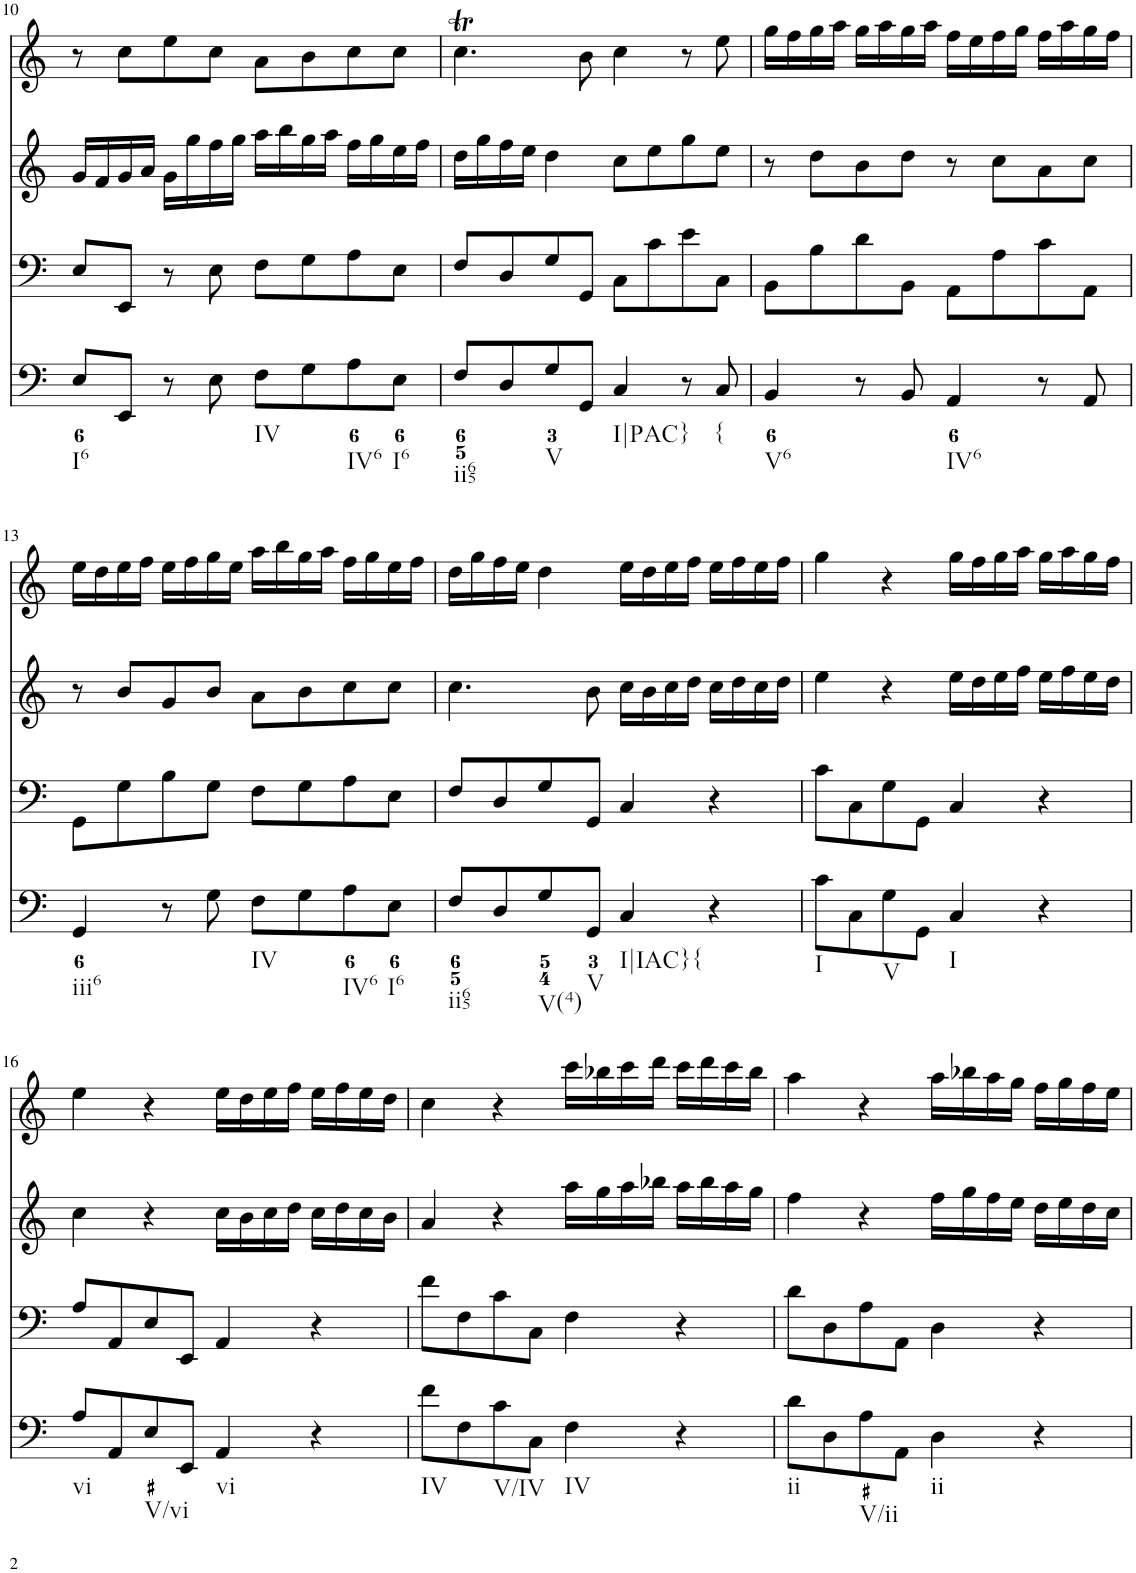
**kern	**kern	**kern	**kern
*part4	*part3	*part2	*part1
*staff4	*staff3	*staff2	*staff1
*I"Piano	*I"Piano	*I"Piano	*I"Piano
*I'Pno	*I'Pno	*I'Pno	*I'Pno
!!LO:PB:g=z
*clefF4	*clefF4	*clefG2	*clefG2
*k[]	*k[]	*k[]	*k[]
*M4/4	*M4/4	*M4/4	*M4/4
*met(c)	*met(c)	*met(c)	*met(c)
=10	=10	=10	=10
!LO:TX:b:t=I6	!	!	!
8E/L	8E/L	16g/LL	8r
.	.	16f/	.
8EE/J	8EE/J	16g/	8cc\L
.	.	16a/JJ	.
8r	8r	16g\LL	8ee\
.	.	16gg\	.
8E\	8E\	16ff\	8cc\J
.	.	16gg\JJ	.
!LO:TX:b:t=IV	!	!	!
8F\L	8F\L	16aa\LL	8a\L
.	.	16bb\	.
8G\	8G\	16gg\	8b\
.	.	16aa\JJ	.
!LO:TX:b:t=IV6	!	!	!
8A\	8A\	16ff\LL	8cc\
.	.	16gg\	.
!LO:TX:b:t=I6	!	!	!
8E\J	8E\J	16ee\	8cc\J
.	.	16ff\JJ	.
=11	=11	=11	=11
!LO:TX:b:t=ii65	!	!	!
8F/L	8F/L	16dd\LL	4.ccT\
.	.	16gg\	.
8D/	8D/	16ff\	.
.	.	16ee\JJ	.
!LO:TX:b:t=V	!	!	!
8G/	8G/	4dd\	.
8GG/J	8GG/J	.	8b\
!LO:TX:b:t=I|PAC}	!	!	!
4C/	8C\L	8cc\L	4cc\
.	8c\	8ee\	.
8r	8e\	8gg\	8r
!LO:TX:b:t={	!	!	!
8C/	8C\J	8ee\J	8ee\
=12	=12	=12	=12
!LO:TX:b:t=V6	!	!	!
4BB/	8BB\L	8r	16gg\LL
.	.	.	16ff\
.	8B\	8dd\L	16gg\
.	.	.	16aa\JJ
8r	8d\	8b\	16gg\LL
.	.	.	16aa\
8BB/	8BB\J	8dd\J	16gg\
.	.	.	16aa\JJ
!LO:TX:b:t=IV6	!	!	!
4AA/	8AA\L	8r	16ff\LL
.	.	.	16ee\
.	8A\	8cc\L	16ff\
.	.	.	16gg\JJ
8r	8c\	8a\	16ff\LL
.	.	.	16aa\
8AA/	8AA\J	8cc\J	16gg\
.	.	.	16ff\JJ
!!LO:LB:g=z
=13	=13	=13	=13
!LO:TX:b:t=iii6	!	!	!
4GG/	8GG\L	8r	16ee\LL
.	.	.	16dd\
.	8G\	8b/L	16ee\
.	.	.	16ff\JJ
8r	8B\	8g/	16ee\LL
.	.	.	16ff\
8G\	8G\J	8b/J	16gg\
.	.	.	16ee\JJ
!LO:TX:b:t=IV	!	!	!
8F\L	8F\L	8a\L	16aa\LL
.	.	.	16bb\
8G\	8G\	8b\	16gg\
.	.	.	16aa\JJ
!LO:TX:b:t=IV6	!	!	!
8A\	8A\	8cc\	16ff\LL
.	.	.	16gg\
!LO:TX:b:t=I6	!	!	!
8E\J	8E\J	8cc\J	16ee\
.	.	.	16ff\JJ
=14	=14	=14	=14
!LO:TX:b:t=ii65	!	!	!
8F/L	8F/L	4.cc\	16dd\LL
.	.	.	16gg\
8D/	8D/	.	16ff\
.	.	.	16ee\JJ
!LO:TX:b:t=V(4)	!	!	!
8G/	8G/	.	4dd\
!LO:TX:b:t=V	!	!	!
8GG/J	8GG/J	8b\	.
!LO:TX:b:t=I|IAC}{	!	!	!
4C/	4C/	16cc\LL	16ee\LL
.	.	16b\	16dd\
.	.	16cc\	16ee\
.	.	16dd\JJ	16ff\JJ
4r	4r	16cc\LL	16ee\LL
.	.	16dd\	16ff\
.	.	16cc\	16ee\
.	.	16dd\JJ	16ff\JJ
=15	=15	=15	=15
!LO:TX:b:t=I	!	!	!
8c\L	8c\L	4ee\	4gg\
8C\	8C\	.	.
!LO:TX:b:t=V	!	!	!
8G\	8G\	4r	4r
8GG\J	8GG\J	.	.
!LO:TX:b:t=I	!	!	!
4C/	4C/	16ee\LL	16gg\LL
.	.	16dd\	16ff\
.	.	16ee\	16gg\
.	.	16ff\JJ	16aa\JJ
4r	4r	16ee\LL	16gg\LL
.	.	16ff\	16aa\
.	.	16ee\	16gg\
.	.	16dd\JJ	16ff\JJ
!!LO:LB:g=z
=16	=16	=16	=16
!LO:TX:b:t=vi	!	!	!
8A/L	8A/L	4cc\	4ee\
8AA/	8AA/	.	.
!LO:TX:b:t=V/vi	!	!	!
8E/	8E/	4r	4r
8EE/J	8EE/J	.	.
!LO:TX:b:t=vi	!	!	!
4AA/	4AA/	16cc\LL	16ee\LL
.	.	16b\	16dd\
.	.	16cc\	16ee\
.	.	16dd\JJ	16ff\JJ
4r	4r	16cc\LL	16ee\LL
.	.	16dd\	16ff\
.	.	16cc\	16ee\
.	.	16b\JJ	16dd\JJ
=17	=17	=17	=17
!LO:TX:b:t=IV	!	!	!
8f\L	8f\L	4a/	4cc\
8F\	8F\	.	.
!LO:TX:b:t=V/IV	!	!	!
8c\	8c\	4r	4r
8C\J	8C\J	.	.
!LO:TX:b:t=IV	!	!	!
4F\	4F\	16aa\LL	16ccc\LL
.	.	16gg\	16bb-X\
.	.	16aa\	16ccc\
.	.	16bb-X\JJ	16ddd\JJ
4r	4r	16aa\LL	16ccc\LL
.	.	16bb-\	16ddd\
.	.	16aa\	16ccc\
.	.	16gg\JJ	16bb-\JJ
=18	=18	=18	=18
!LO:TX:b:t=ii	!	!	!
8d\L	8d\L	4ff\	4aa\
8D\	8D\	.	.
!LO:TX:b:t=V/ii	!	!	!
8A\	8A\	4r	4r
8AA\J	8AA\J	.	.
!LO:TX:b:t=ii	!	!	!
4D\	4D\	16ff\LL	16aa\LL
.	.	16gg\	16bb-X\
.	.	16ff\	16aa\
.	.	16ee\JJ	16gg\JJ
4r	4r	16dd\LL	16ff\LL
.	.	16ee\	16gg\
.	.	16dd\	16ff\
.	.	16cc\JJ	16ee\JJ
=	=	=	=
*-	*-	*-	*-
